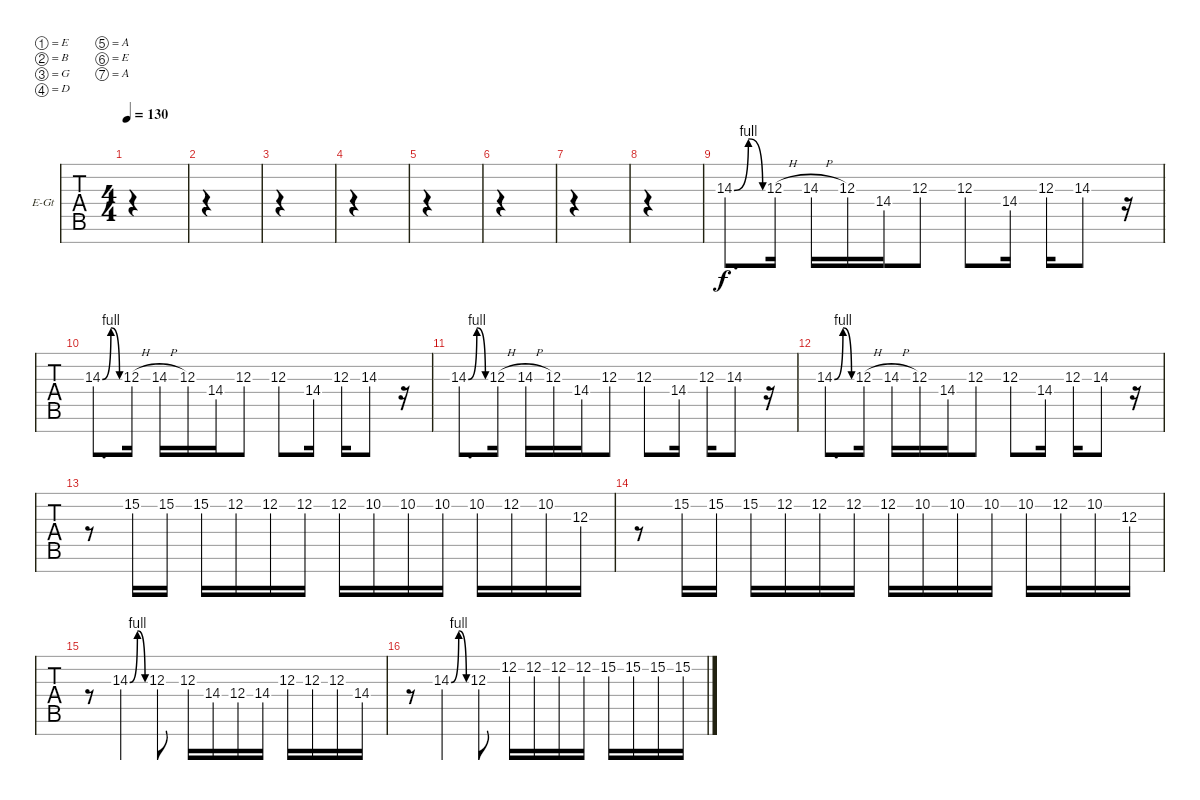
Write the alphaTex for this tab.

\defaultSystemsLayout 4
\bracketExtendMode groupsimilarinstruments
\firstSystemTrackNameOrientation horizontal
\otherSystemsTrackNameOrientation horizontal
\track ("Cole Train" "E-Gt") {instrument distortionguitar}
\staff {tabs}
\tuning (E4 B3 G3 D3 A2 E2 A1)
\ts (4 4)
\tempo 130
\clef g2
\ks c
|
|
|
|
|
|
|
|
14.3{be (bendrelease 0 0 10.2 4 20.4 4 30 0)}.8{d} 12.3{h}.16 14.3{h}.16 12.3.16 14.4.16 12.3.8 12.3.8 14.4.16 12.3.16 14.3.8 r.16 |
14.3{be (bendrelease 0 0 10.2 4 20.4 4 30 0)}.8{d} 12.3{h}.16 14.3{h}.16 12.3.16 14.4.16 12.3.8 12.3.8 14.4.16 12.3.16 14.3.8 r.16 |
14.3{be (bendrelease 0 0 10.2 4 20.4 4 30 0)}.8{d} 12.3{h}.16 14.3{h}.16 12.3.16 14.4.16 12.3.8 12.3.8 14.4.16 12.3.16 14.3.8 r.16 |
14.3{be (bendrelease 0 0 10.2 4 20.4 4 30 0)}.8{d} 12.3{h}.16 14.3{h}.16 12.3.16 14.4.16 12.3.8 12.3.8 14.4.16 12.3.16 14.3.8 r.16 |
r.8 15.2.16 15.2.16 15.2.16 12.2.16 12.2.16 12.2.16 12.2.16 10.2.16 10.2.16 10.2.16 10.2.16 12.2.16 10.2.16 12.3.16 |
r.8 15.2.16 15.2.16 15.2.16 12.2.16 12.2.16 12.2.16 12.2.16 10.2.16 10.2.16 10.2.16 10.2.16 12.2.16 10.2.16 12.3.16 |
r.8 14.3{be (bendrelease 0 0 10.2 4 20.4 4 30 0)}.4 12.3.8 12.3.16 14.4.16 12.4.16 14.4.16 12.3.16 12.3.16 12.3.16 14.4.16 |
r.8 14.3{be (bendrelease 0 0 10.2 4 20.4 4 30 0)}.4 12.3.8 12.2.16 12.2.16 12.2.16 12.2.16 15.2.16 15.2.16 15.2.16 15.2.16
